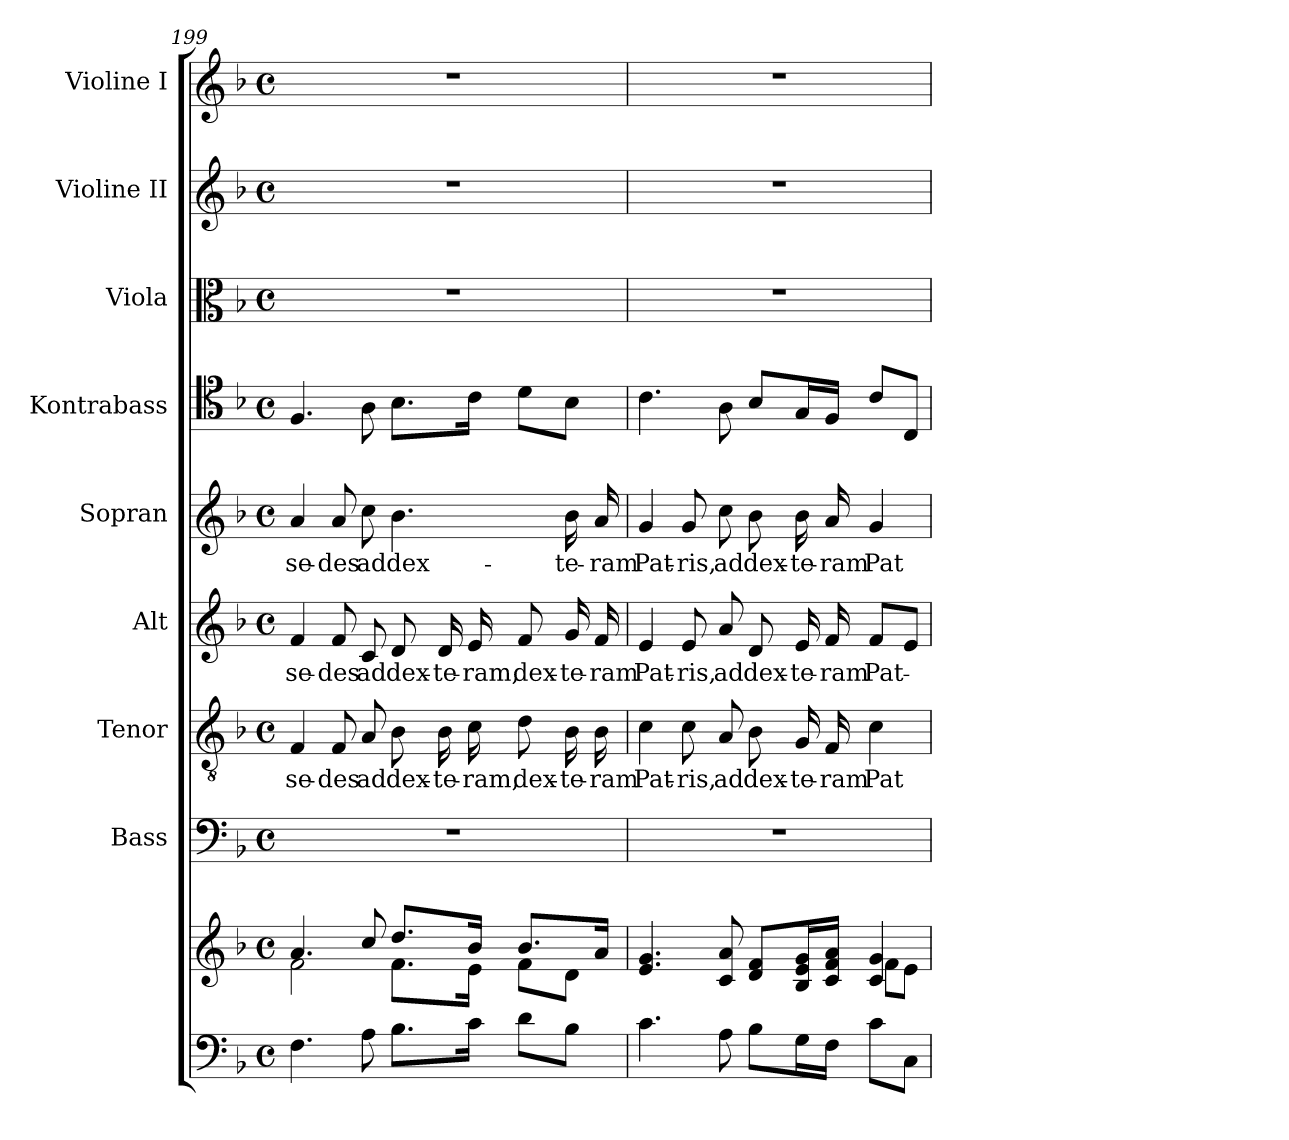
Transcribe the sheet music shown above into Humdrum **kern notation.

**kern	**kern	**kern	**kern	**text	**kern	**text	**kern	**text	**kern	**kern	**kern	**kern
*part9	*part9	*part8	*part7	*part7	*part6	*part6	*part5	*part5	*part4	*part3	*part2	*part1
*staff10	*staff9	*staff8	*staff7	*staff7	*staff6	*staff6	*staff5	*staff5	*staff4	*staff3	*staff2	*staff1
*	*	*I"Bass	*I"Tenor	*	*I"Alt	*	*I"Sopran	*	*I"Kontrabass	*I"Viola	*I"Violine II	*I"Violine I
*	*	*I'B.	*I'T.	*	*I'A.	*	*I'S.	*	*I'Kb.	*I'Vla.	*I'Vl. II	*I'Vl. I
*clefF4	*clefG2	*clefF4	*clefGv2	*	*clefG2	*	*clefG2	*	*clefC4	*clefC3	*clefG2	*clefG2
*	*	*	*	*	*	*	*	*	*ITrd7c12	*	*	*
*k[b-]	*k[b-]	*k[b-]	*k[b-]	*	*k[b-]	*	*k[b-]	*	*k[b-]	*k[b-]	*k[b-]	*k[b-]
*F:	*F:	*F:	*F:	*	*F:	*	*F:	*	*F:	*F:	*F:	*F:
*M4/4	*M4/4	*M4/4	*M4/4	*	*M4/4	*	*M4/4	*	*M4/4	*M4/4	*M4/4	*M4/4
*met(c)	*met(c)	*met(c)	*met(c)	*	*met(c)	*	*met(c)	*	*met(c)	*met(c)	*met(c)	*met(c)
=199	=199	=199	=199	=199	=199	=199	=199	=199	=199	=199	=199	=199
*	*^	*	*	*	*	*	*	*	*	*	*	*
!	!	!	!	!	!LO:LY:b	!	!LO:LY:b	!	!LO:LY:b	!	!	!	!
4.F\	4.a/	2f\	1r	4F/	se-	4f/	se-	4a/	se-	4.FF/	1r	1r	1r
!	!	!	!	!	!LO:LY:b	!	!LO:LY:b	!	!LO:LY:b	!	!	!	!
.	.	.	.	8F/	-des	8f/	-des	8a/	-des	.	.	.	.
!	!	!	!	!	!LO:LY:b	!	!LO:LY:b	!	!LO:LY:b	!	!	!	!
8A\	8cc/	.	.	8A/	ad	8c/	ad	8cc\	ad	8AA\	.	.	.
!	!	!	!	!	!LO:LY:b	!	!LO:LY:b	!	!LO:LY:b	!	!	!	!
8.B-\L	8.dd/L	8.f\L	.	8B-\	dex-	8d/	dex-	4.b-\	dex-	8.BB-\L	.	.	.
!	!	!	!	!	!LO:LY:b	!	!LO:LY:b	!	!	!	!	!	!
.	.	.	.	16B-\	-te-	16d/	-te-	.	.	.	.	.	.
!	!	!	!	!	!LO:LY:b	!	!LO:LY:b	!	!	!	!	!	!
16c\Jk	16b-/Jk	16e\Jk	.	16c\	-ram,	16e/	-ram,	.	.	16C\Jk	.	.	.
!	!	!	!	!	!LO:LY:b	!	!LO:LY:b	!	!	!	!	!	!
8d\L	8.b-/L	8f\L	.	8d\	dex-	8f/	dex-	.	.	8D\L	.	.	.
!	!	!	!	!	!LO:LY:b	!	!LO:LY:b	!	!LO:LY:b	!	!	!	!
8B-\J	.	8d\J	.	16B-\	-te-	16g/	-te-	16b-\	-te-	8BB-\J	.	.	.
!	!	!	!	!	!LO:LY:b	!	!LO:LY:b	!	!LO:LY:b	!	!	!	!
.	16a/Jk	.	.	16B-\	-ram	16f/	-ram	16a/	-ram	.	.	.	.
=200	=200	=200	=200	=200	=200	=200	=200	=200	=200	=200	=200	=200	=200
!	!	!	!	!	!LO:LY:b	!	!LO:LY:b	!	!LO:LY:b	!	!	!	!
4.c\	4.e/ 4.g/	2.ryy	1r	4c\	Pat-	4e/	Pat-	4g/	Pat-	4.C\	1r	1r	1r
!	!	!	!	!	!LO:LY:b	!	!LO:LY:b	!	!LO:LY:b	!	!	!	!
.	.	.	.	8c\	-ris,	8e/	-ris,	8g/	-ris,	.	.	.	.
!	!	!	!	!	!LO:LY:b	!	!LO:LY:b	!	!LO:LY:b	!	!	!	!
8A\	8c/ 8a/	.	.	8A/	ad	8a/	ad	8cc\	ad	8AA\	.	.	.
!	!	!	!	!	!LO:LY:b	!	!LO:LY:b	!	!LO:LY:b	!	!	!	!
8B-\L	8d/ 8f/L	.	.	8B-\	dex-	8d/	dex-	8b-\	dex-	8BB-/L	.	.	.
!	!	!	!	!	!LO:LY:b	!	!LO:LY:b	!	!LO:LY:b	!	!	!	!
16G\L	16B-/ 16e/ 16g/L	.	.	16G/	-te-	16e/	-te-	16b-\	-te-	16GG/L	.	.	.
!	!	!	!	!	!LO:LY:b	!	!LO:LY:b	!	!LO:LY:b	!	!	!	!
16F\JJ	16c/ 16f/ 16a/JJ	.	.	16F/	-ram	16f/	-ram	16a/	-ram	16FF/JJ	.	.	.
!	!	!	!	!	!LO:LY:b	!	!LO:LY:b	!	!LO:LY:b	!	!	!	!
8c\L	4c/ 4g/	8f\L	.	4c\	Pat-	8f/L	Pat-	4g/	Pat-	8C/L	.	.	.
8C\J	.	8e\J	.	.	.	8e/J	.	.	.	8CC/J	.	.	.
*	*v	*v	*	*	*	*	*	*	*	*	*	*	*
=	=	=	=	=	=	=	=	=	=	=	=	=
*-	*-	*-	*-	*-	*-	*-	*-	*-	*-	*-	*-	*-
